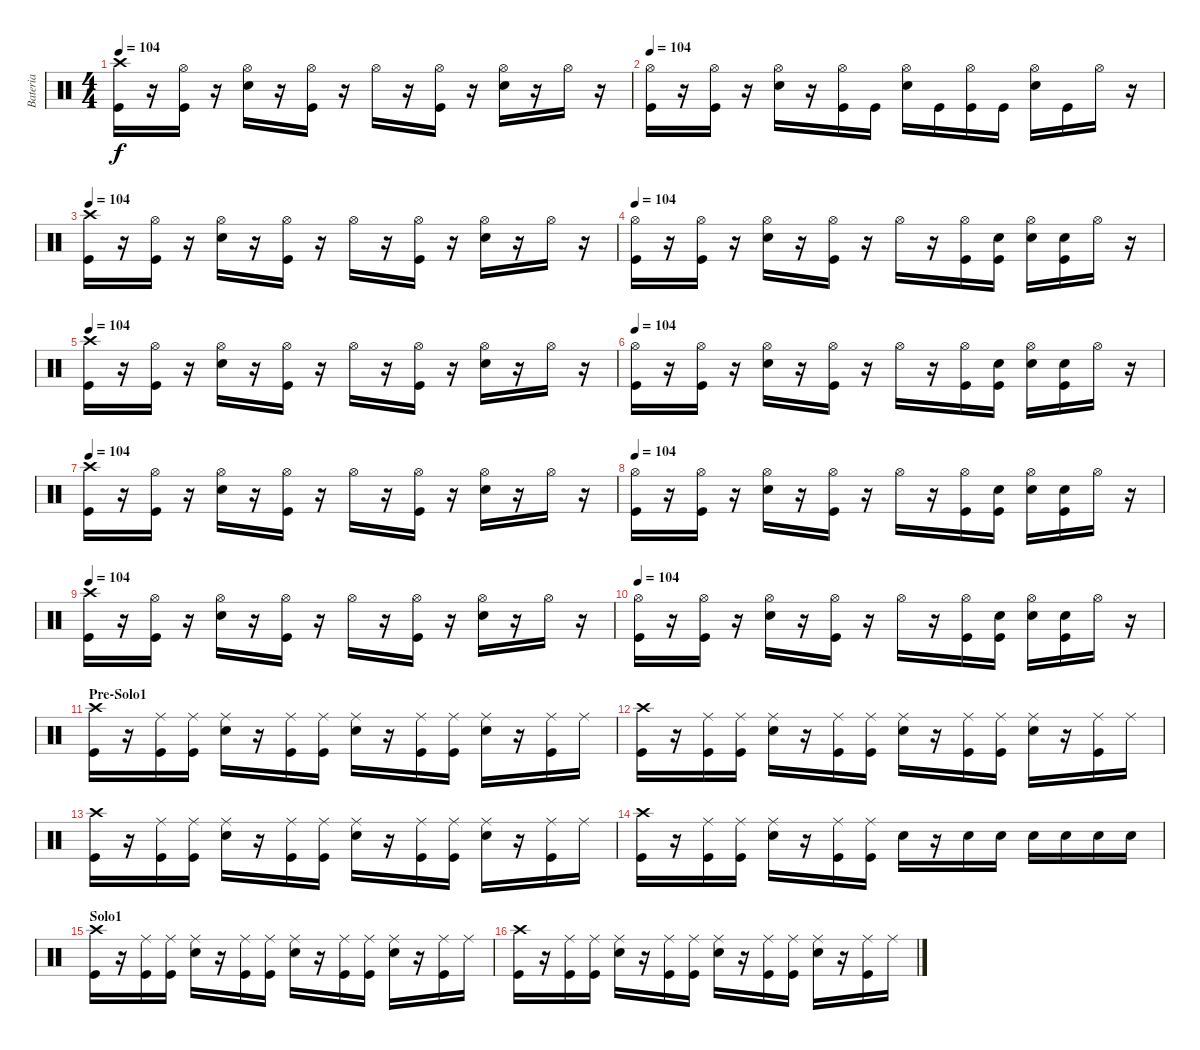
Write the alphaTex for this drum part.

\track ("Bateria" "Bateria") {instrument percussion}
\staff {score}
\articulation defaults
\ts (4 4)
\tempo 104
\clef neutral
\ks c
("Kick (hit)" "Crash high (hit)").16{dy f} r.16 ("Kick (hit)" "Hi-Hat (open)").16 r.16 ("Snare (hit) 2" "Hi-Hat (open)").16 r.16 ("Kick (hit)" "Hi-Hat (open)").16 r.16 "Hi-Hat (open)".16 r.16 ("Kick (hit)" "Hi-Hat (open)").16 r.16 ("Hi-Hat (open)" "Snare (hit) 2").16 r.16 "Hi-Hat (open)".16 r.16 |
\tempo 104
("Kick (hit)" "Hi-Hat (open)").16 r.16 ("Kick (hit)" "Hi-Hat (open)").16 r.16 ("Snare (hit) 2" "Hi-Hat (open)").16 r.16 ("Kick (hit)" "Hi-Hat (open)").16 "Kick (hit)".16 ("Hi-Hat (open)" "Snare (hit) 2").16 "Kick (hit)".16 ("Kick (hit)" "Hi-Hat (open)").16 "Kick (hit)".16 ("Hi-Hat (open)" "Snare (hit) 2").16 "Kick (hit)".16 "Hi-Hat (open)".16 r.16 |
\tempo 104
("Crash high (hit)" "Kick (hit)").16 r.16 ("Kick (hit)" "Hi-Hat (open)").16 r.16 ("Snare (hit) 2" "Hi-Hat (open)").16 r.16 ("Kick (hit)" "Hi-Hat (open)").16 r.16 "Hi-Hat (open)".16 r.16 ("Kick (hit)" "Hi-Hat (open)").16 r.16 ("Snare (hit) 2" "Hi-Hat (open)").16 r.16 "Hi-Hat (open)".16 r.16 |
\tempo 104
("Kick (hit)" "Hi-Hat (open)").16 r.16 ("Kick (hit)" "Hi-Hat (open)").16 r.16 ("Snare (hit) 2" "Hi-Hat (open)").16 r.16 ("Kick (hit)" "Hi-Hat (open)").16 r.16 "Hi-Hat (open)".16 r.16 ("Kick (hit)" "Hi-Hat (open)").16 ("Snare (hit)" "Kick (hit)").16 ("Snare (hit) 2" "Hi-Hat (open)").16 ("Snare (hit)" "Kick (hit)").16 "Hi-Hat (open)".16 r.16 |
\tempo 104
("Kick (hit)" "Crash high (hit)").16 r.16 ("Kick (hit)" "Hi-Hat (open)").16 r.16 ("Snare (hit) 2" "Hi-Hat (open)").16 r.16 ("Kick (hit)" "Hi-Hat (open)").16 r.16 "Hi-Hat (open)".16 r.16 ("Kick (hit)" "Hi-Hat (open)").16 r.16 ("Snare (hit) 2" "Hi-Hat (open)").16 r.16 "Hi-Hat (open)".16 r.16 |
\tempo 104
("Kick (hit)" "Hi-Hat (open)").16 r.16 ("Kick (hit)" "Hi-Hat (open)").16 r.16 ("Snare (hit) 2" "Hi-Hat (open)").16 r.16 ("Kick (hit)" "Hi-Hat (open)").16 r.16 "Hi-Hat (open)".16 r.16 ("Kick (hit)" "Hi-Hat (open)").16 ("Snare (hit)" "Kick (hit)").16 ("Snare (hit) 2" "Hi-Hat (open)").16 ("Snare (hit)" "Kick (hit)").16 "Hi-Hat (open)".16 r.16 |
\tempo 104
("Crash high (hit)" "Kick (hit)").16 r.16 ("Kick (hit)" "Hi-Hat (open)").16 r.16 ("Snare (hit) 2" "Hi-Hat (open)").16 r.16 ("Kick (hit)" "Hi-Hat (open)").16 r.16 "Hi-Hat (open)".16 r.16 ("Kick (hit)" "Hi-Hat (open)").16 r.16 ("Snare (hit) 2" "Hi-Hat (open)").16 r.16 "Hi-Hat (open)".16 r.16 |
\tempo 104
("Kick (hit)" "Hi-Hat (open)").16 r.16 ("Kick (hit)" "Hi-Hat (open)").16 r.16 ("Snare (hit) 2" "Hi-Hat (open)").16 r.16 ("Kick (hit)" "Hi-Hat (open)").16 r.16 "Hi-Hat (open)".16 r.16 ("Kick (hit)" "Hi-Hat (open)").16 ("Snare (hit)" "Kick (hit)").16 ("Snare (hit) 2" "Hi-Hat (open)").16 ("Snare (hit)" "Kick (hit)").16 "Hi-Hat (open)".16 r.16 |
\tempo 104
("Kick (hit)" "Crash high (hit)").16 r.16 ("Kick (hit)" "Hi-Hat (open)").16 r.16 ("Snare (hit) 2" "Hi-Hat (open)").16 r.16 ("Kick (hit)" "Hi-Hat (open)").16 r.16 "Hi-Hat (open)".16 r.16 ("Kick (hit)" "Hi-Hat (open)").16 r.16 ("Snare (hit) 2" "Hi-Hat (open)").16 r.16 "Hi-Hat (open)".16 r.16 |
\tempo 104
("Kick (hit)" "Hi-Hat (open)").16 r.16 ("Kick (hit)" "Hi-Hat (open)").16 r.16 ("Snare (hit) 2" "Hi-Hat (open)").16 r.16 ("Kick (hit)" "Hi-Hat (open)").16 r.16 "Hi-Hat (open)".16 r.16 ("Kick (hit)" "Hi-Hat (open)").16 ("Snare (hit)" "Kick (hit)").16 ("Snare (hit) 2" "Hi-Hat (open)").16 ("Snare (hit)" "Kick (hit)").16 "Hi-Hat (open)".16 r.16 |
\section ("" "Pre-Solo1")
("Kick (hit)" "Crash high (hit)").16 r.16 ("Kick (hit)" "Ride (middle)").16 ("Kick (hit)" "Ride (middle)").16 ("Ride (middle)" "Snare (hit) 2").16 r.16 ("Kick (hit)" "Ride (middle)").16 ("Kick (hit)" "Ride (middle)").16 ("Ride (middle)" "Snare (hit) 2").16 r.16 ("Kick (hit)" "Ride (middle)").16 ("Kick (hit)" "Ride (middle)").16 ("Ride (middle)" "Snare (hit) 2").16 r.16 ("Kick (hit)" "Ride (middle)").16 "Ride (middle)".16 |
("Crash high (hit)" "Kick (hit)").16 r.16 ("Kick (hit)" "Ride (middle)").16 ("Kick (hit)" "Ride (middle)").16 ("Ride (middle)" "Snare (hit) 2").16 r.16 ("Kick (hit)" "Ride (middle)").16 ("Kick (hit)" "Ride (middle)").16 ("Ride (middle)" "Snare (hit) 2").16 r.16 ("Kick (hit)" "Ride (middle)").16 ("Kick (hit)" "Ride (middle)").16 ("Ride (middle)" "Snare (hit) 2").16 r.16 ("Kick (hit)" "Ride (middle)").16 "Ride (middle)".16 |
("Crash high (hit)" "Kick (hit)").16 r.16 ("Kick (hit)" "Ride (middle)").16 ("Kick (hit)" "Ride (middle)").16 ("Ride (middle)" "Snare (hit) 2").16 r.16 ("Kick (hit)" "Ride (middle)").16 ("Kick (hit)" "Ride (middle)").16 ("Ride (middle)" "Snare (hit) 2").16 r.16 ("Kick (hit)" "Ride (middle)").16 ("Kick (hit)" "Ride (middle)").16 ("Ride (middle)" "Snare (hit) 2").16 r.16 ("Kick (hit)" "Ride (middle)").16 "Ride (middle)".16 |
("Crash high (hit)" "Kick (hit)").16 r.16 ("Kick (hit)" "Ride (middle)").16 ("Kick (hit)" "Ride (middle)").16 ("Ride (middle)" "Snare (hit) 2").16 r.16 ("Kick (hit)" "Ride (middle)").16 ("Kick (hit)" "Ride (middle)").16 "Snare (hit) 2".16 r.16 "Snare (hit) 2".16 "Snare (hit) 2".16 "Snare (hit) 2".16 "Snare (hit) 2".16 "Snare (hit) 2".16 "Snare (hit) 2".16 |
\section ("" "Solo1")
("Kick (hit)" "Crash high (hit)").16 r.16 ("Kick (hit)" "Ride (middle)").16 ("Kick (hit)" "Ride (middle)").16 ("Ride (middle)" "Snare (hit) 2").16 r.16 ("Kick (hit)" "Ride (middle)").16 ("Kick (hit)" "Ride (middle)").16 ("Ride (middle)" "Snare (hit) 2").16 r.16 ("Kick (hit)" "Ride (middle)").16 ("Kick (hit)" "Ride (middle)").16 ("Ride (middle)" "Snare (hit) 2").16 r.16 ("Kick (hit)" "Ride (middle)").16 "Ride (middle)".16 |
("Kick (hit)" "Crash high (hit)").16 r.16 ("Kick (hit)" "Ride (middle)").16 ("Kick (hit)" "Ride (middle)").16 ("Ride (middle)" "Snare (hit) 2").16 r.16 ("Kick (hit)" "Ride (middle)").16 ("Kick (hit)" "Ride (middle)").16 ("Ride (middle)" "Snare (hit) 2").16 r.16 ("Kick (hit)" "Ride (middle)").16 ("Kick (hit)" "Ride (middle)").16 ("Ride (middle)" "Snare (hit) 2").16 r.16 ("Kick (hit)" "Ride (middle)").16 "Ride (middle)".16
